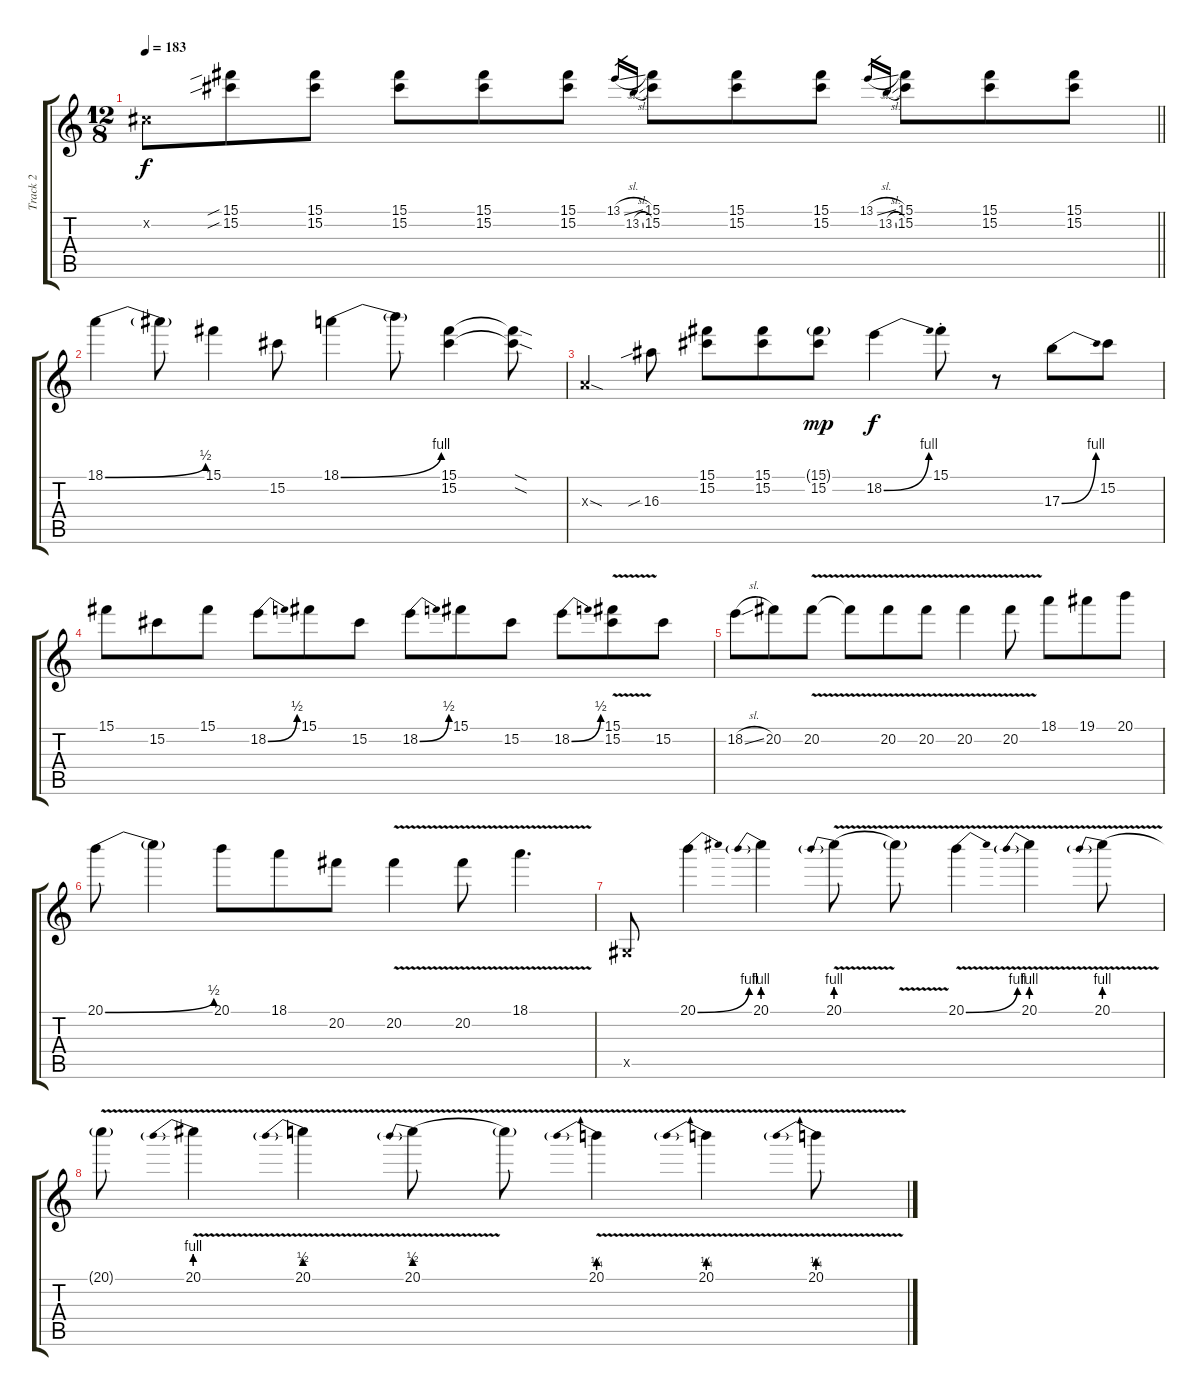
\track ("Track 2" "Track 2") {instrument overdrivenguitar}
\staff {score tabs}
\tuning (Eb4 Bb3 Gb3 Db3 Ab2 Eb2) {hide}
\ts (12 8)
\tempo 183
\clef g2
\barLineRight lightlight
\ks c
3.2{x}.8{dy f} (15.1{sib} 15.2{sib}).8 (15.1 15.2).8 (15.1 15.2).8 (15.1 15.2).8 (15.1 15.2).8 13.1{sl}.16{gr} 13.2{sl}.16{gr} (15.1 15.2).8 (15.1 15.2).8 (15.1 15.2).8 13.1{sl}.16{gr} 13.2{sl}.16{gr} (15.1 15.2).8 (15.1 15.2).8 (15.1 15.2).8 |
18.1{be (bend 0 0 60 2)}.4 18.1{t}.8 15.1.4 15.2.8 18.1{be (bend 0 0 60 4)}.4 18.1{t}.8 (15.1 15.2).4 (15.1{sod t} 15.2{sod t}).8 |
3.3{sod x}.4 16.3{sib}.8 (15.1 15.2).8 (15.1 15.2).8 (15.1{g} 15.2).8{dy mp} 18.2{be (bend 0 0 60 4)}.4{dy f} 15.1{st}.8 r.8 17.3{be (bend 0 0 60 4)}.8 15.2.8 |
15.1.8 15.2.8 15.1.8 18.2{be (bend 0 0 60 2)}.8 15.1.8 15.2.8 18.2{be (bend 0 0 60 2)}.8 15.1.8 15.2.8 18.2{be (bend 0 0 60 2)}.8 (15.1{v} 15.2{v}).8 15.2.8 |
18.2{sl}.8 20.2.8 20.2{v}.8 20.2{t}.8 20.2{v}.8 20.2{v}.8 20.2{v}.4 20.2{v}.8 18.1.8 19.1.8 20.1.8 |
20.1{be (bend 0 0 60 2)}.8 20.1{t}.4 20.1.8 18.1.8 20.2.8 20.2{v}.4 20.2{v}.8 18.1{v}.4{d} |
0.5{x}.8 20.1{be (bend 0 0 60 4)}.4 20.1{be (prebend 0 4 60 4)}.4 20.1{be (prebend 0 4 60 4) v}.8 20.1{v t}.8 20.1{be (bend 0 0 60 4) v}.4 20.1{be (prebend 0 4 60 4) v}.4 20.1{be (prebend 0 4 60 4) v}.8 |
20.1{t}.8 20.1{be (prebend 0 4 60 4) v}.4 20.1{be (prebend 0 2 60 2) v}.4 20.1{be (prebend 0 2 60 2) v}.8 20.1{t}.8 20.1{be (prebend 0 1 60 1) v}.4 20.1{be (prebend 0 1 60 1) v}.4 20.1{be (prebend 0 1 60 1) v}.8
